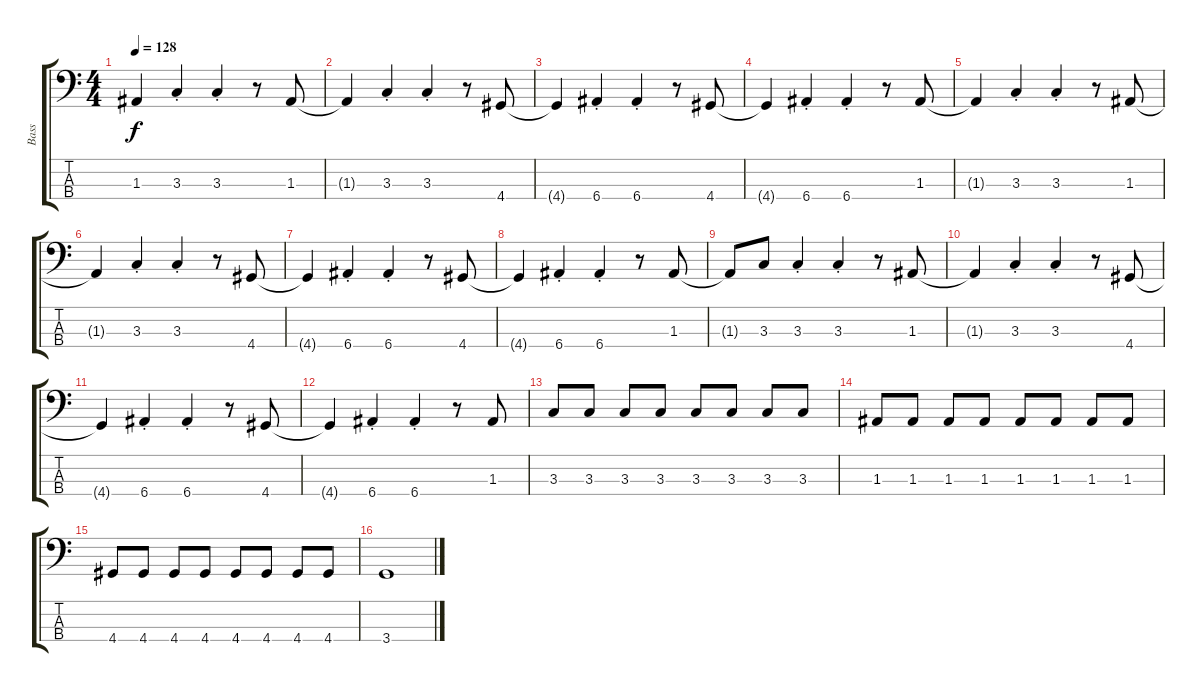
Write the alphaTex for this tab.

\track ("Bass" "Bass") {instrument electricbassfinger}
\staff {score tabs}
\tuning (G2 D2 A1 E1) {hide}
\ts (4 4)
\tempo 128
\clef f4
\ks c
1.3{t}.4{dy f} 3.3{st}.4 3.3{st}.4 r.8 1.3.8 |
1.3{t}.4 3.3{st}.4 3.3{st}.4 r.8 4.4.8 |
4.4{t}.4 6.4{st}.4 6.4{st}.4 r.8 4.4.8 |
4.4{t}.4 6.4{st}.4 6.4{st}.4 r.8 1.3.8 |
1.3{t}.4 3.3{st}.4 3.3{st}.4 r.8 1.3.8 |
1.3{t}.4 3.3{st}.4 3.3{st}.4 r.8 4.4.8 |
4.4{t}.4 6.4{st}.4 6.4{st}.4 r.8 4.4.8 |
4.4{t}.4 6.4{st}.4 6.4{st}.4 r.8 1.3.8 |
1.3{t}.8 3.3.8 3.3{st}.4 3.3{st}.4 r.8 1.3.8 |
1.3{t}.4 3.3{st}.4 3.3{st}.4 r.8 4.4.8 |
4.4{t}.4 6.4{st}.4 6.4{st}.4 r.8 4.4.8 |
4.4{t}.4 6.4{st}.4 6.4{st}.4 r.8 1.3.8 |
3.3.8 3.3.8 3.3.8 3.3.8 3.3.8 3.3.8 3.3.8 3.3.8 |
1.3.8 1.3.8 1.3.8 1.3.8 1.3.8 1.3.8 1.3.8 1.3.8 |
4.4.8 4.4.8 4.4.8 4.4.8 4.4.8 4.4.8 4.4.8 4.4.8 |
3.4.1
